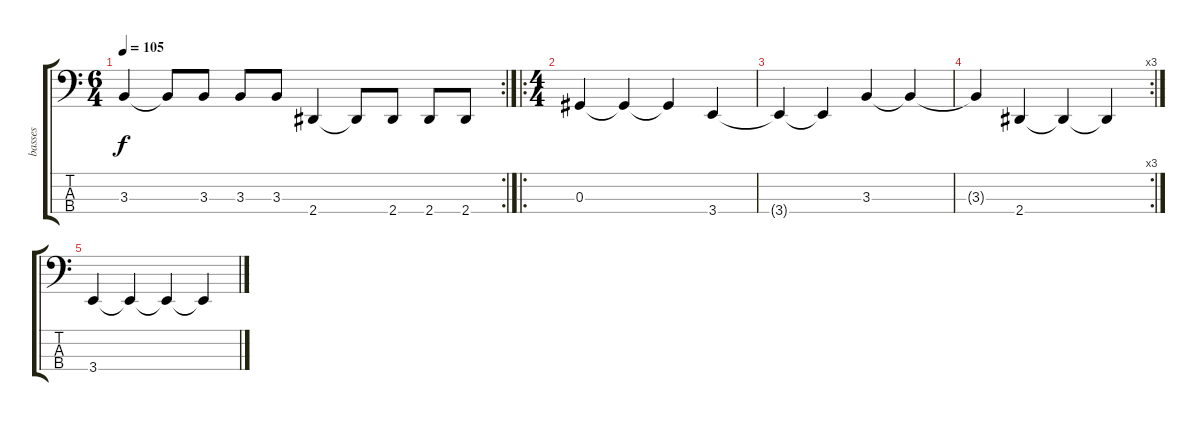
\track ("basses" "basses") {instrument electricbasspick}
\staff {score tabs}
\tuning (Gb2 Db2 Ab1 Db1) {hide}
\rc 2
\ts (6 4)
\tempo 105
\clef f4
\ks c
3.3.4{dy f} 3.3{t}.8 3.3.8 3.3.8 3.3.8 2.4.4 2.4{t}.8 2.4.8 2.4.8 2.4.8 |
\ro
\ts (4 4)
0.3.4 0.3{t}.4 0.3{t}.4 3.4.4 |
3.4{t}.4 3.4{t}.4 3.3.4 3.3{t}.4 |
\rc 3
3.3{t}.4 2.4.4 2.4{t}.4 2.4{t}.4 |
3.4.4 3.4{t}.4 3.4{t}.4 3.4{t}.4
